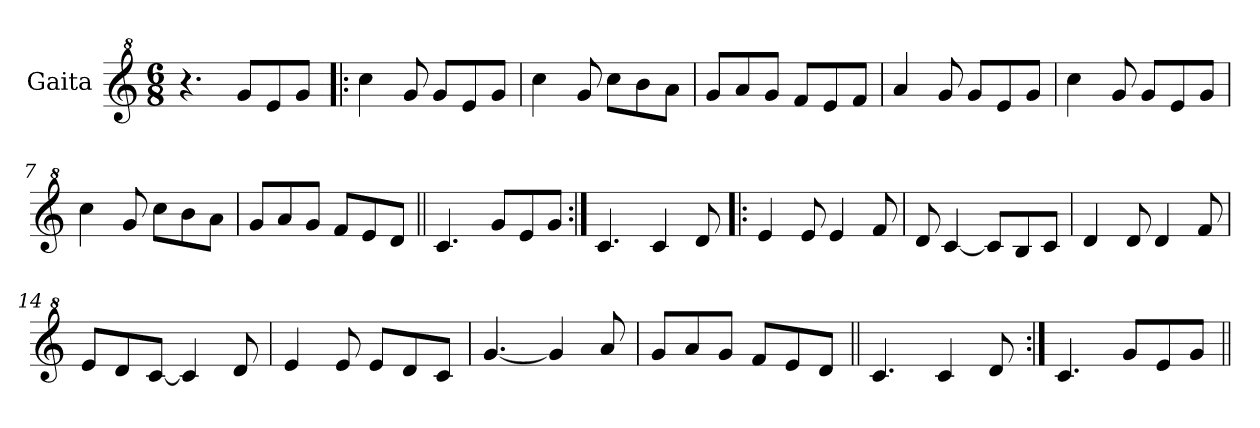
**kern
*part1
*staff1
*I"Gaita
*clefG^2
*k[]
*M6/8
*MM216
=1
4.r
8gg/L
8ee/
8gg/J
=2!|:
4ccc\
8gg/
8gg/L
8ee/
8gg/J
=3
4ccc\
8gg/
8ccc\L
8bb\
8aa\J
=4
8gg/L
8aa/
8gg/J
8ff/L
8ee/
8ff/J
=5
4aa/
8gg/
8gg/L
8ee/
8gg/J
=6
4ccc\
8gg/
8gg/L
8ee/
8gg/J
=7
4ccc\
8gg/
8ccc\L
8bb\
8aa\J
!!LO:LB:g=z
=8
8gg/L
8aa/
8gg/J
8ff/L
8ee/
8dd/J
=9||
4.cc/
8gg/L
8ee/
8gg/J
=10:|!
4.cc/
4cc/
8dd/
=11!|:
4ee/
8ee/
4ee/
8ff/
=12
8dd/
[4cc/
8cc/L]
8b/
8cc/J
=13
4dd/
8dd/
4dd/
8ff/
=14
8ee/L
8dd/
[8cc/J
4cc/]
8dd/
!!LO:LB:g=z
=15
4ee/
8ee/
8ee/L
8dd/
8cc/J
=16
[4.gg/
4gg/]
8aa/
=17
8gg/L
8aa/
8gg/J
8ff/L
8ee/
8dd/J
=18||
4.cc/
4cc/
8dd/
=19:|!
4.cc/
8gg/L
8ee/
8gg/J
=||
*-
